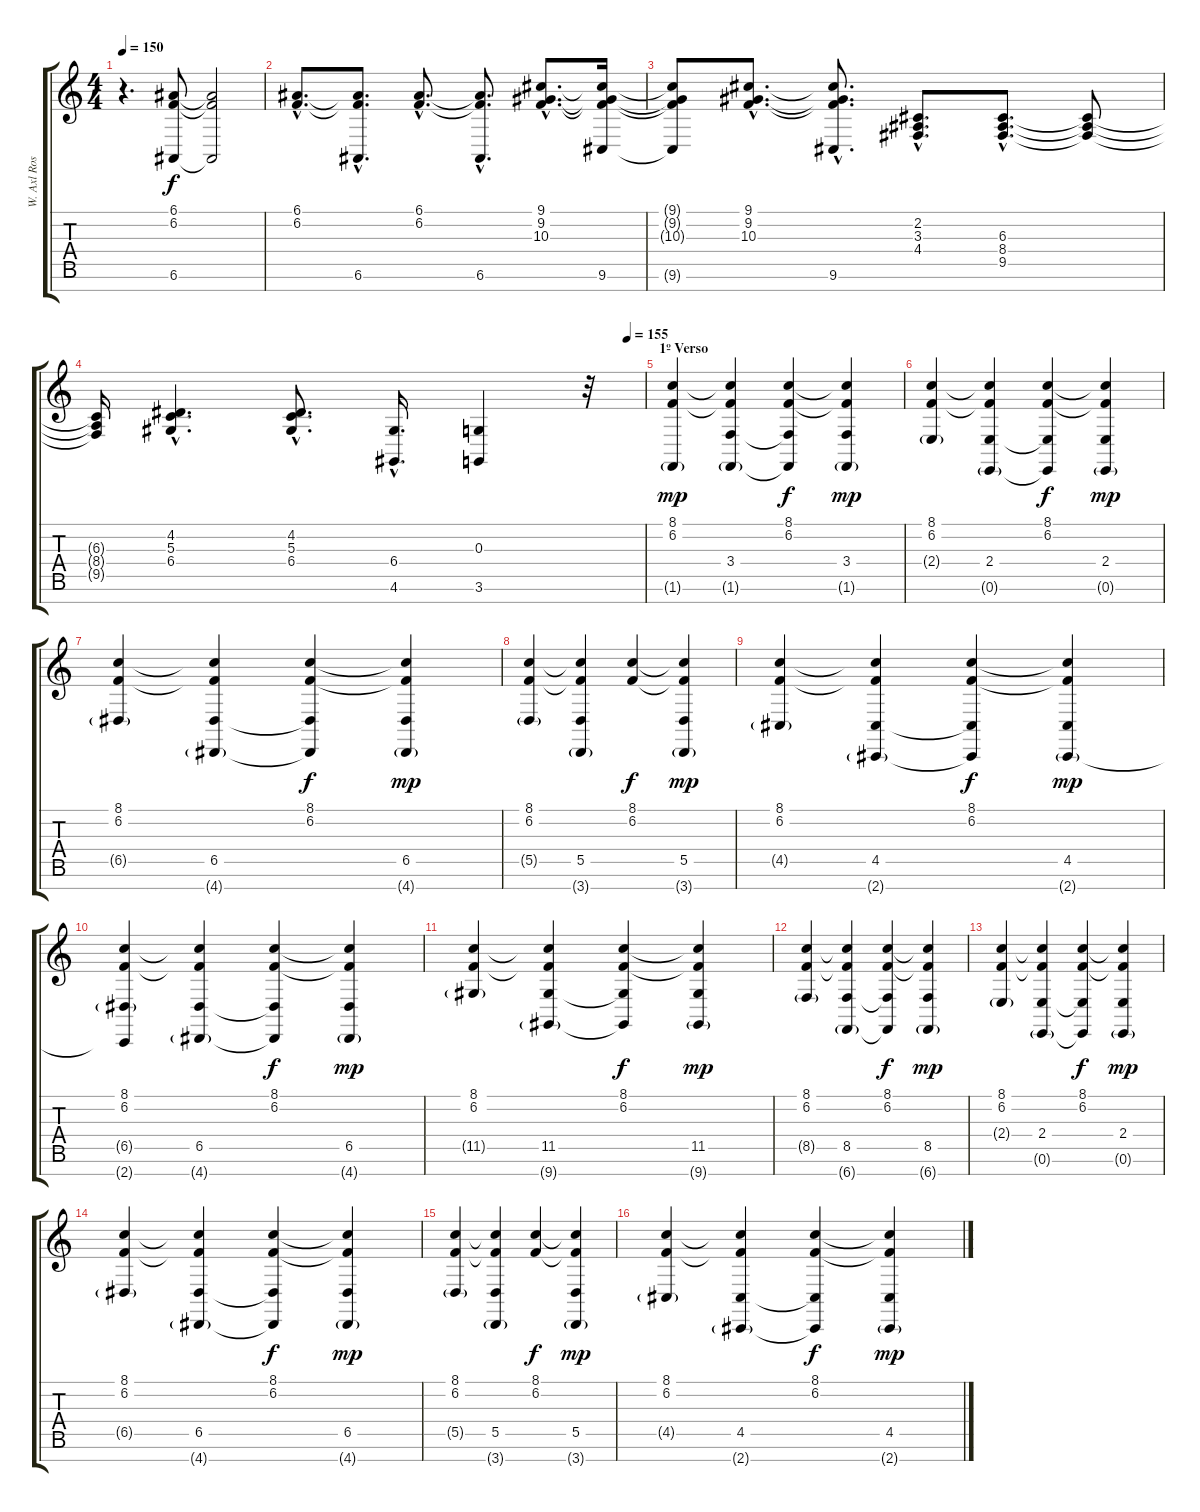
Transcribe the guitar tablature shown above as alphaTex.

\track ("W. Axl Rose (Piano)" "W. Axl Ros") {instrument acousticgrandpiano}
\staff {score tabs}
\tuning (E4 B3 G3 D3 A2 E2 B1) {hide}
\ts (4 4)
\tempo 150
\tempo 120
\tempo 150
\clef g2
\ks c
r.4{d dy f volume 13 instrument acousticgrandpiano} (6.1 6.2 6.6).8 (6.1{t} 6.2{t} 6.6{t}).2 |
(6.1{hac} 6.2{hac}).8{d} (6.1{hac t} 6.2{hac t} 6.6{hac}).8{d} (6.1{hac} 6.2{hac}).8{d} (6.1{hac t} 6.2{hac t} 6.6{hac}).8{d} (9.1{hac} 9.2{hac} 10.3{hac}).8{d} (9.1{t} 9.2{t} 10.3{t} 9.6).16 |
(9.1{t} 9.2{t} 10.3{t} 9.6{t}).8 (9.1{hac} 9.2{hac} 10.3{hac}).8{d} (9.1{hac t} 9.2{hac t} 10.3{hac t} 9.6{hac}).8{d} (2.2{hac} 3.3{hac} 4.4{hac}).8{d} (6.3{hac} 8.4{hac} 9.5{hac}).8{d} (6.3{t} 8.4{t} 9.5{t}).8 |
\tempo (155 0.96875)
(6.3{t} 8.4{t} 9.5{t}).16 (4.2{hac} 5.3{hac} 6.4{hac}).4{d} (4.2{hac} 5.3{hac} 6.4{hac}).8{d} (6.4{hac} 4.6{hac}).16{d} (0.3 3.6).4 r.32 |
\section ("" "1º Verso")
(8.1 6.2 1.6{g}).4{dy mp} (8.1{t} 6.2{t} 3.4 1.6{g}).4 (8.1 6.2 3.4{t} 1.6{t}).4{dy f} (8.1{t} 6.2{t} 3.4 1.6{g}).4{dy mp} |
(8.1 6.2 2.4{g}).4 (8.1{t} 6.2{t} 2.4 0.6{g}).4 (8.1 6.2 2.4{t} 0.6{t}).4{dy f} (8.1{t} 6.2{t} 2.4 0.6{g}).4{dy mp} |
(8.1 6.2 6.5{g}).4 (8.1{t} 6.2{t} 6.5 4.7{g}).4 (8.1 6.2 6.5{t} 4.7{t}).4{dy f} (8.1{t} 6.2{t} 6.5 4.7{g}).4{dy mp} |
(8.1 6.2 5.5{g}).4 (8.1{t} 6.2{t} 5.5 3.7{g}).4 (8.1 6.2).4{dy f} (8.1{t} 6.2{t} 5.5 3.7{g}).4{dy mp} |
(8.1 6.2 4.5{g}).4 (8.1{t} 6.2{t} 4.5 2.7{g}).4 (8.1 6.2 4.5{t} 2.7{t}).4{dy f} (8.1{t} 6.2{t} 4.5 2.7{g}).4{dy mp} |
(8.1 6.2 6.5{g} 2.7{t}).4 (8.1{t} 6.2{t} 6.5 4.7{g}).4 (8.1 6.2 6.5{t} 4.7{t}).4{dy f} (8.1{t} 6.2{t} 6.5 4.7{g}).4{dy mp} |
(8.1 6.2 11.5{g}).4 (8.1{t} 6.2{t} 11.5 9.7{g}).4 (8.1 6.2 11.5{t} 9.7{t}).4{dy f} (8.1{t} 6.2{t} 11.5 9.7{g}).4{dy mp} |
(8.1 6.2 8.5{g}).4 (8.1{t} 6.2{t} 8.5 6.7{g}).4 (8.1 6.2 8.5{t} 6.7{t}).4{dy f} (8.1{t} 6.2{t} 8.5 6.7{g}).4{dy mp} |
(8.1 6.2 2.4{g}).4 (8.1{t} 6.2{t} 2.4 0.6{g}).4 (8.1 6.2 2.4{t} 0.6{t}).4{dy f} (8.1{t} 6.2{t} 2.4 0.6{g}).4{dy mp} |
(8.1 6.2 6.5{g}).4 (8.1{t} 6.2{t} 6.5 4.7{g}).4 (8.1 6.2 6.5{t} 4.7{t}).4{dy f} (8.1{t} 6.2{t} 6.5 4.7{g}).4{dy mp} |
(8.1 6.2 5.5{g}).4 (8.1{t} 6.2{t} 5.5 3.7{g}).4 (8.1 6.2).4{dy f} (8.1{t} 6.2{t} 5.5 3.7{g}).4{dy mp} |
(8.1 6.2 4.5{g}).4 (8.1{t} 6.2{t} 4.5 2.7{g}).4 (8.1 6.2 4.5{t} 2.7{t}).4{dy f} (8.1{t} 6.2{t} 4.5 2.7{g}).4{dy mp}
